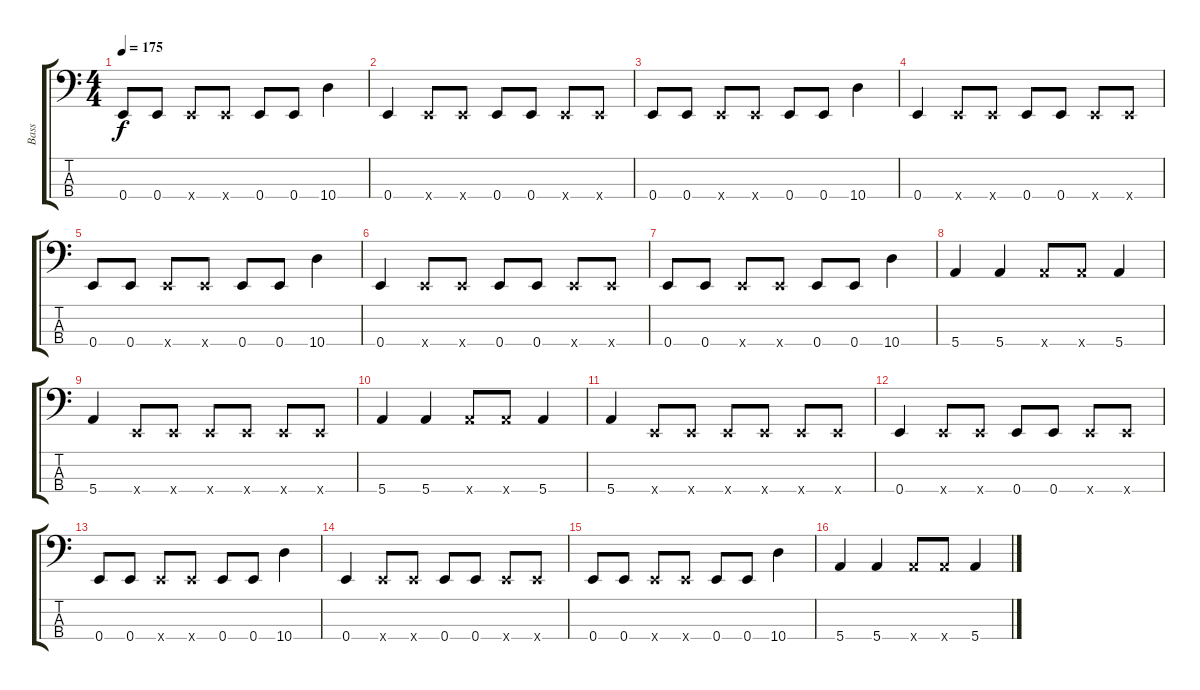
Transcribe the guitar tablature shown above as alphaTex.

\track ("Bass" "Bass") {instrument electricbasspick}
\staff {score tabs}
\tuning (G2 D2 A1 E1) {hide}
\ts (4 4)
\tempo 175
\clef f4
\ks c
0.4.8{dy f} 0.4.8 0.4{x}.8 0.4{x}.8 0.4.8 0.4.8 10.4.4 |
0.4.4 0.4{x}.8 0.4{x}.8 0.4.8 0.4.8 0.4{x}.8 0.4{x}.8 |
0.4.8 0.4.8 0.4{x}.8 0.4{x}.8 0.4.8 0.4.8 10.4.4 |
0.4.4 0.4{x}.8 0.4{x}.8 0.4.8 0.4.8 0.4{x}.8 0.4{x}.8 |
0.4.8 0.4.8 0.4{x}.8 0.4{x}.8 0.4.8 0.4.8 10.4.4 |
0.4.4 0.4{x}.8 0.4{x}.8 0.4.8 0.4.8 0.4{x}.8 0.4{x}.8 |
0.4.8 0.4.8 0.4{x}.8 0.4{x}.8 0.4.8 0.4.8 10.4.4 |
5.4.4 5.4.4 5.4{x}.8 5.4{x}.8 5.4.4 |
5.4.4 0.4{x}.8 0.4{x}.8 0.4{x}.8 0.4{x}.8 0.4{x}.8 0.4{x}.8 |
5.4.4 5.4.4 5.4{x}.8 5.4{x}.8 5.4.4 |
5.4.4 0.4{x}.8 0.4{x}.8 0.4{x}.8 0.4{x}.8 0.4{x}.8 0.4{x}.8 |
0.4.4 0.4{x}.8 0.4{x}.8 0.4.8 0.4.8 0.4{x}.8 0.4{x}.8 |
0.4.8 0.4.8 0.4{x}.8 0.4{x}.8 0.4.8 0.4.8 10.4.4 |
0.4.4 0.4{x}.8 0.4{x}.8 0.4.8 0.4.8 0.4{x}.8 0.4{x}.8 |
0.4.8 0.4.8 0.4{x}.8 0.4{x}.8 0.4.8 0.4.8 10.4.4 |
5.4.4 5.4.4 5.4{x}.8 5.4{x}.8 5.4.4
